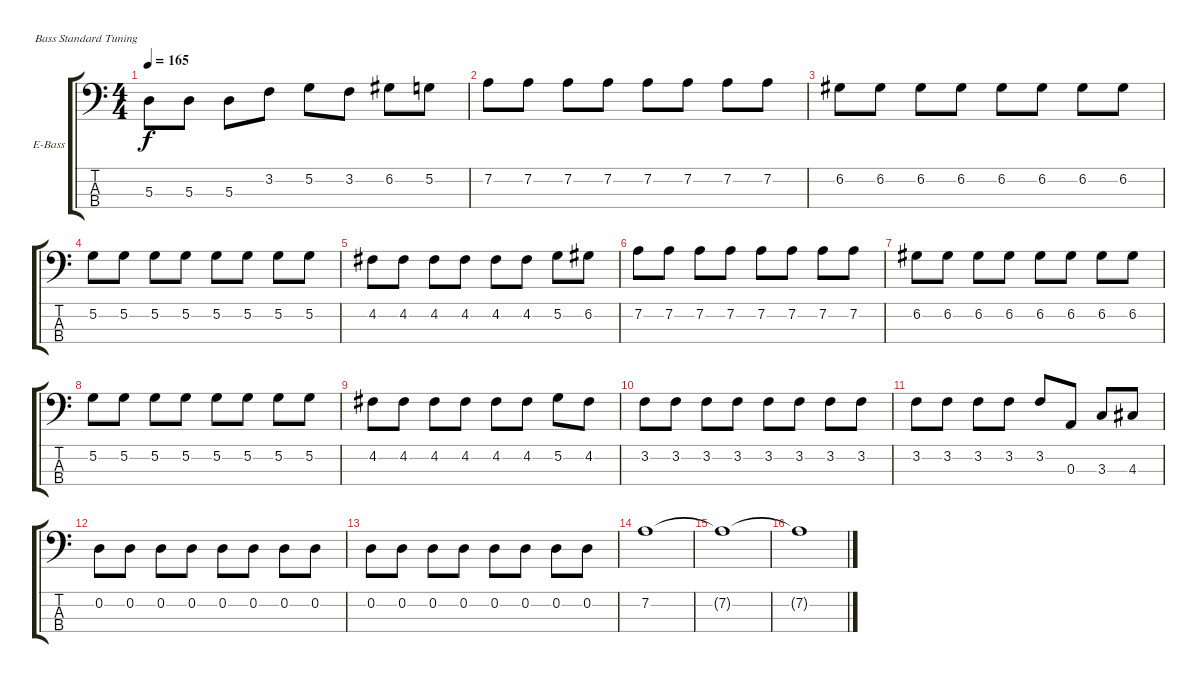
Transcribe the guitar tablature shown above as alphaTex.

\bracketExtendMode groupsimilarinstruments
\firstSystemTrackNameOrientation horizontal
\otherSystemsTrackNameOrientation horizontal
\track ("Glenn Hughes" "E-Bass") {instrument electricbassfinger}
\staff {score tabs}
\tuning (G2 D2 A1 E1)
\ts (4 4)
\tempo 165
\clef f4
\ks c
5.3.8{dy f} 5.3.8 5.3.8 3.2.8 5.2.8 3.2.8 6.2.8 5.2.8 |
7.2.8 7.2.8 7.2.8 7.2.8 7.2.8 7.2.8 7.2.8 7.2.8 |
6.2.8 6.2.8 6.2.8 6.2.8 6.2.8 6.2.8 6.2.8 6.2.8 |
5.2.8 5.2.8 5.2.8 5.2.8 5.2.8 5.2.8 5.2.8 5.2.8 |
4.2.8 4.2.8 4.2.8 4.2.8 4.2.8 4.2.8 5.2.8 6.2.8 |
7.2.8 7.2.8 7.2.8 7.2.8 7.2.8 7.2.8 7.2.8 7.2.8 |
6.2.8 6.2.8 6.2.8 6.2.8 6.2.8 6.2.8 6.2.8 6.2.8 |
5.2.8 5.2.8 5.2.8 5.2.8 5.2.8 5.2.8 5.2.8 5.2.8 |
4.2.8 4.2.8 4.2.8 4.2.8 4.2.8 4.2.8 5.2.8 4.2.8 |
3.2.8 3.2.8 3.2.8 3.2.8 3.2.8 3.2.8 3.2.8 3.2.8 |
3.2.8 3.2.8 3.2.8 3.2.8 3.2.8 0.3.8 3.3.8 4.3.8 |
0.2.8 0.2.8 0.2.8 0.2.8 0.2.8 0.2.8 0.2.8 0.2.8 |
0.2.8 0.2.8 0.2.8 0.2.8 0.2.8 0.2.8 0.2.8 0.2.8 |
7.2.1 |
7.2{t}.1 |
7.2{t}.1
